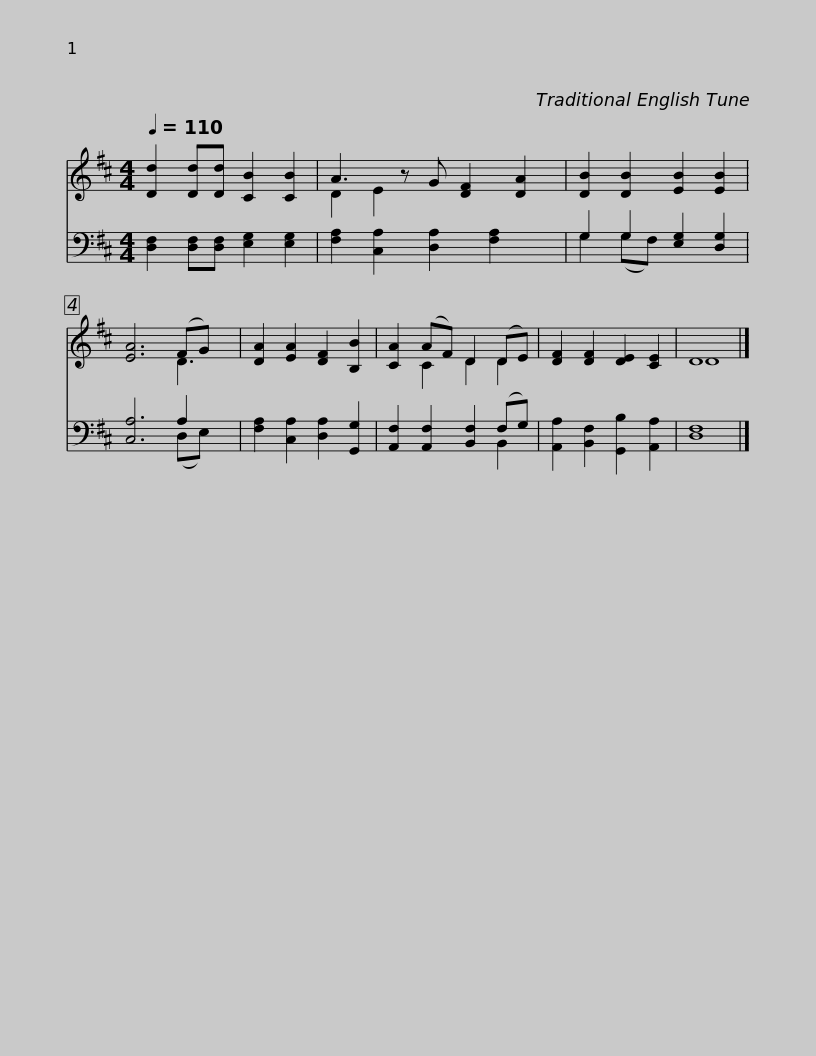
X:1
%%score ( 1 2 ) ( 3 4 )
L:1/8
Q:1/4=110
M:4/4
I:linebreak $
K:D
V:1 treble
V:2 treble
V:3 bass
V:4 bass
V:1
 [Dd]2 [Dd][Dd] [CB]2 [CB]2 | A3 z G [DF]2 [DA]2 | [DB]2 [DB]2 [EB]2 [EB]2 | [EA]6 (FG) x | [DA]2 [EA]2 [DF]2 [B,B]2 | %5
 [CA]2 (AF) D2 (DE) | [DF]2 [DF]2 [DE]2 [CE]2 |$ D8 |] %8
V:2
 x8 | D2 E2 x5 | x8 | x6 D3 | x8 | %5
 x2 C2 D2 D2 | x8 |$ D8 |] %8
V:3
 [D,F,]2 [D,F,][D,F,] [E,G,]2 [E,G,]2 | [F,A,]2 [C,A,]2 [D,A,]2 [F,A,]2 x | G,2 G,2 [E,G,]2 [D,G,]2 | [C,A,]6 A,2 x | [F,A,]2 [C,A,]2 [D,A,]2 [G,,G,]2 | %5
 [A,,F,]2 [A,,F,]2 [B,,F,]2 (F,G,) | [A,,A,]2 [B,,F,]2 [G,,B,]2 [A,,A,]2 |$ [D,F,]8 |] %8
V:4
 x8 | x9 | G,2 (G,F,) x4 | x6 (D,E,) x | x8 | %5
 x6 B,,2 | x8 |$ x8 |] %8
